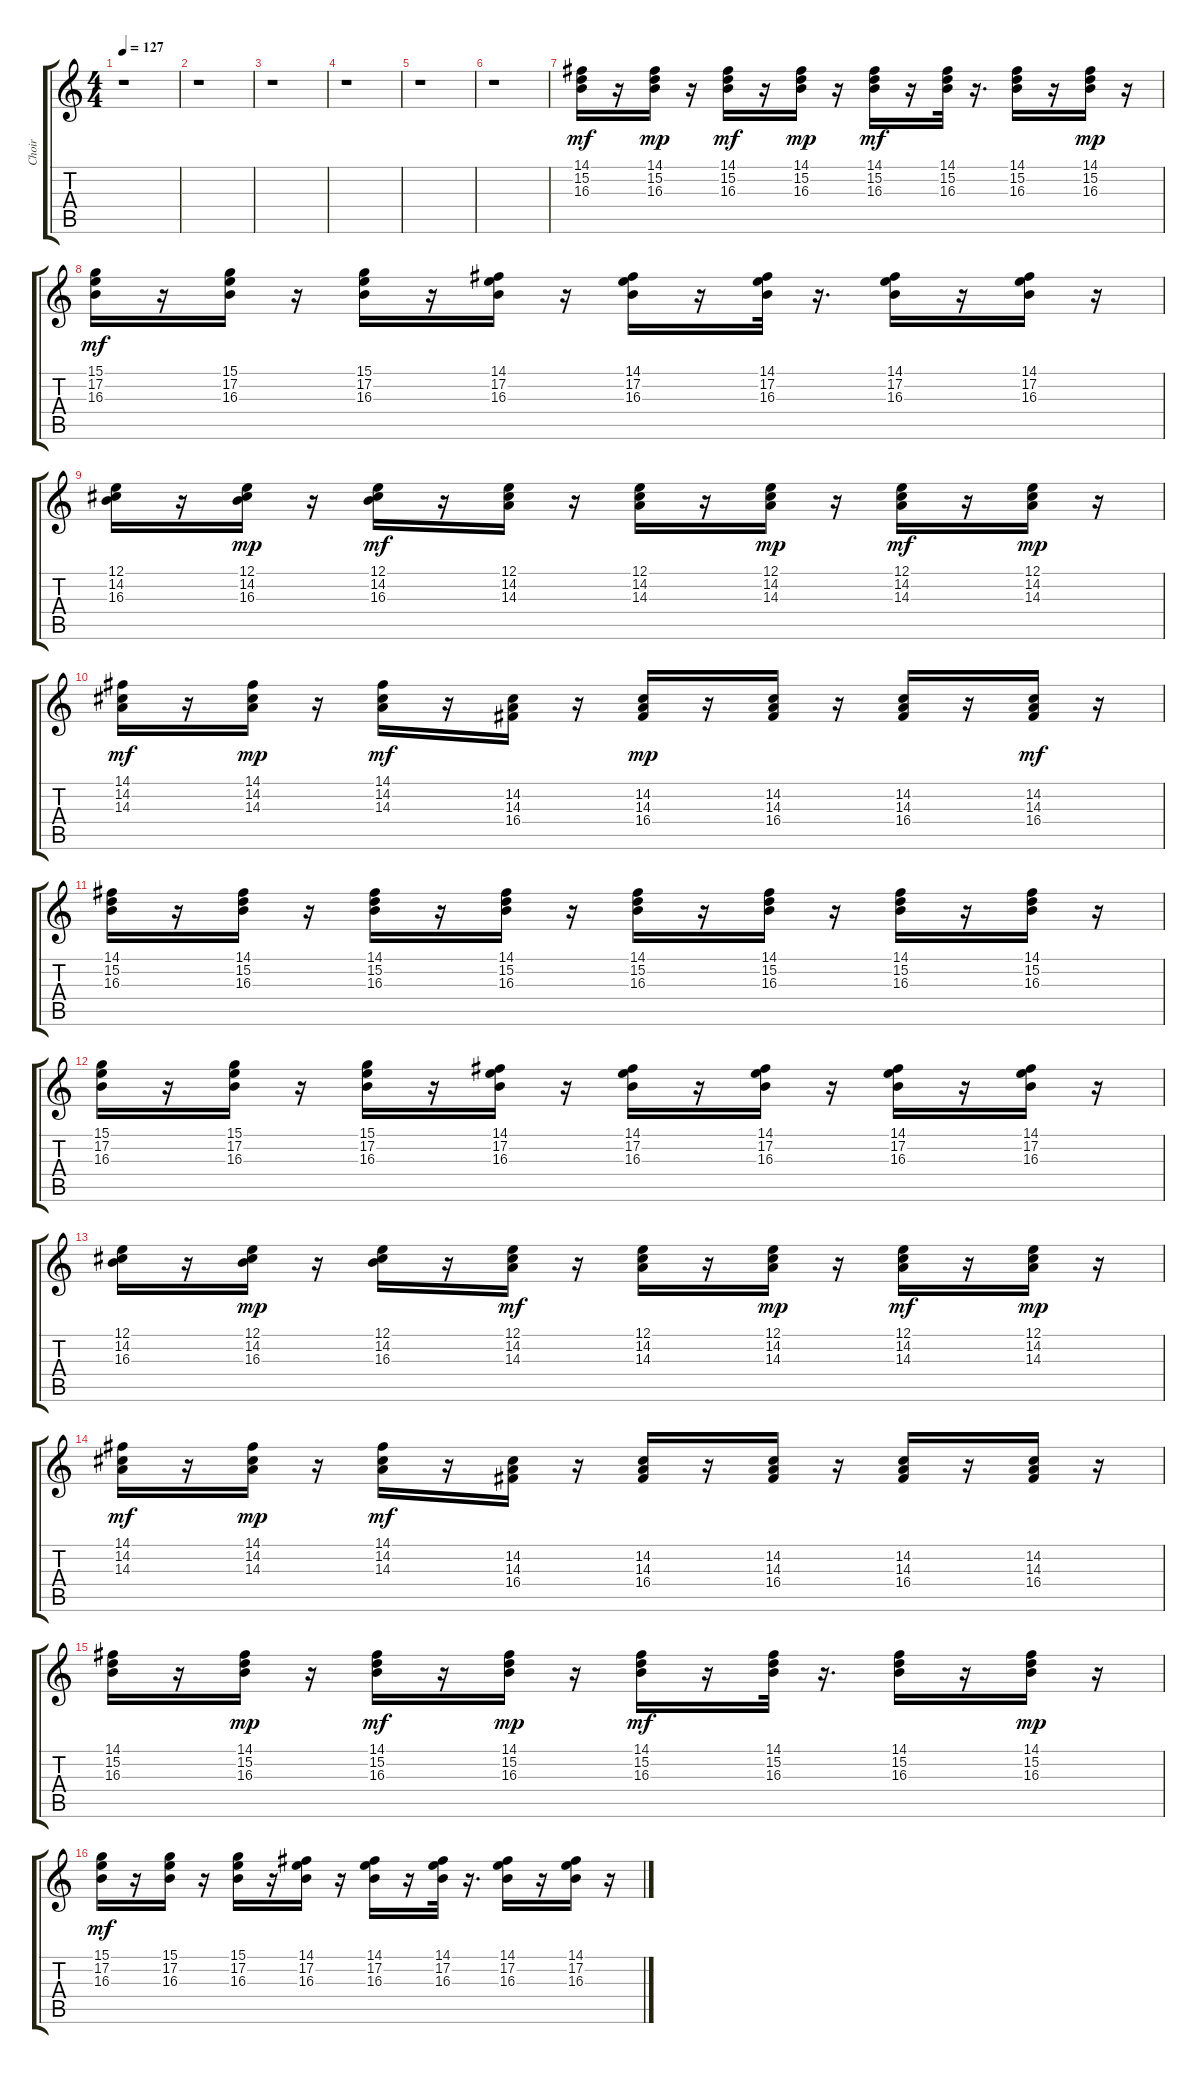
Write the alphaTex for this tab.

\track ("Choir               " "Choir     ") {instrument breathnoise}
\staff {score tabs}
\tuning (E4 B3 G3 D3 A2 E2) {hide}
\ts (4 4)
\tempo 127
\clef g2
\ks c
r.1{dy mf} |
r.1 |
r.1 |
r.1 |
r.1 |
r.1 |
(14.1 15.2 16.3).16 r.16 (14.1 15.2 16.3).16{dy mp} r.16 (14.1 15.2 16.3).16{dy mf} r.16 (14.1 15.2 16.3).16{dy mp} r.16 (14.1 15.2 16.3).16{dy mf} r.16 (14.1 15.2 16.3).32 r.16{d} (14.1 15.2 16.3).16 r.16 (14.1 15.2 16.3).16{dy mp} r.16 |
(15.1 17.2 16.3).16{dy mf} r.16 (15.1 17.2 16.3).16 r.16 (15.1 17.2 16.3).16 r.16 (14.1 17.2 16.3).16 r.16 (14.1 17.2 16.3).16 r.16 (14.1 17.2 16.3).32 r.16{d} (14.1 17.2 16.3).16 r.16 (14.1 17.2 16.3).16 r.16 |
(12.1 14.2 16.3).16 r.16 (12.1 14.2 16.3).16{dy mp} r.16 (12.1 14.2 16.3).16{dy mf} r.16 (12.1 14.2 14.3).16 r.16 (12.1 14.2 14.3).16 r.16 (12.1 14.2 14.3).16{dy mp} r.16 (12.1 14.2 14.3).16{dy mf} r.16 (12.1 14.2 14.3).16{dy mp} r.16 |
(14.1 14.2 14.3).16{dy mf} r.16 (14.1 14.2 14.3).16{dy mp} r.16 (14.1 14.2 14.3).16{dy mf} r.16 (14.2 14.3 16.4).16 r.16 (14.2 14.3 16.4).16{dy mp} r.16 (14.2 14.3 16.4).16 r.16 (14.2 14.3 16.4).16 r.16 (14.2 14.3 16.4).16{dy mf} r.16 |
(14.1 15.2 16.3).16 r.16 (14.1 15.2 16.3).16 r.16 (14.1 15.2 16.3).16 r.16 (14.1 15.2 16.3).16 r.16 (14.1 15.2 16.3).16 r.16 (14.1 15.2 16.3).16 r.16 (14.1 15.2 16.3).16 r.16 (14.1 15.2 16.3).16 r.16 |
(15.1 17.2 16.3).16 r.16 (15.1 17.2 16.3).16 r.16 (15.1 17.2 16.3).16 r.16 (14.1 17.2 16.3).16 r.16 (14.1 17.2 16.3).16 r.16 (14.1 17.2 16.3).16 r.16 (14.1 17.2 16.3).16 r.16 (14.1 17.2 16.3).16 r.16 |
(12.1 14.2 16.3).16 r.16 (12.1 14.2 16.3).16{dy mp} r.16 (12.1 14.2 16.3).16 r.16 (12.1 14.2 14.3).16{dy mf} r.16 (12.1 14.2 14.3).16 r.16 (12.1 14.2 14.3).16{dy mp} r.16 (12.1 14.2 14.3).16{dy mf} r.16 (12.1 14.2 14.3).16{dy mp} r.16 |
(14.1 14.2 14.3).16{dy mf} r.16 (14.1 14.2 14.3).16{dy mp} r.16 (14.1 14.2 14.3).16{dy mf} r.16 (14.2 14.3 16.4).16 r.16 (14.2 14.3 16.4).16 r.16 (14.2 14.3 16.4).16 r.16 (14.2 14.3 16.4).16 r.16 (14.2 14.3 16.4).16 r.16 |
(14.1 15.2 16.3).16 r.16 (14.1 15.2 16.3).16{dy mp} r.16 (14.1 15.2 16.3).16{dy mf} r.16 (14.1 15.2 16.3).16{dy mp} r.16 (14.1 15.2 16.3).16{dy mf} r.16 (14.1 15.2 16.3).32 r.16{d} (14.1 15.2 16.3).16 r.16 (14.1 15.2 16.3).16{dy mp} r.16 |
(15.1 17.2 16.3).16{dy mf} r.16 (15.1 17.2 16.3).16 r.16 (15.1 17.2 16.3).16 r.16 (14.1 17.2 16.3).16 r.16 (14.1 17.2 16.3).16 r.16 (14.1 17.2 16.3).32 r.16{d} (14.1 17.2 16.3).16 r.16 (14.1 17.2 16.3).16 r.16
